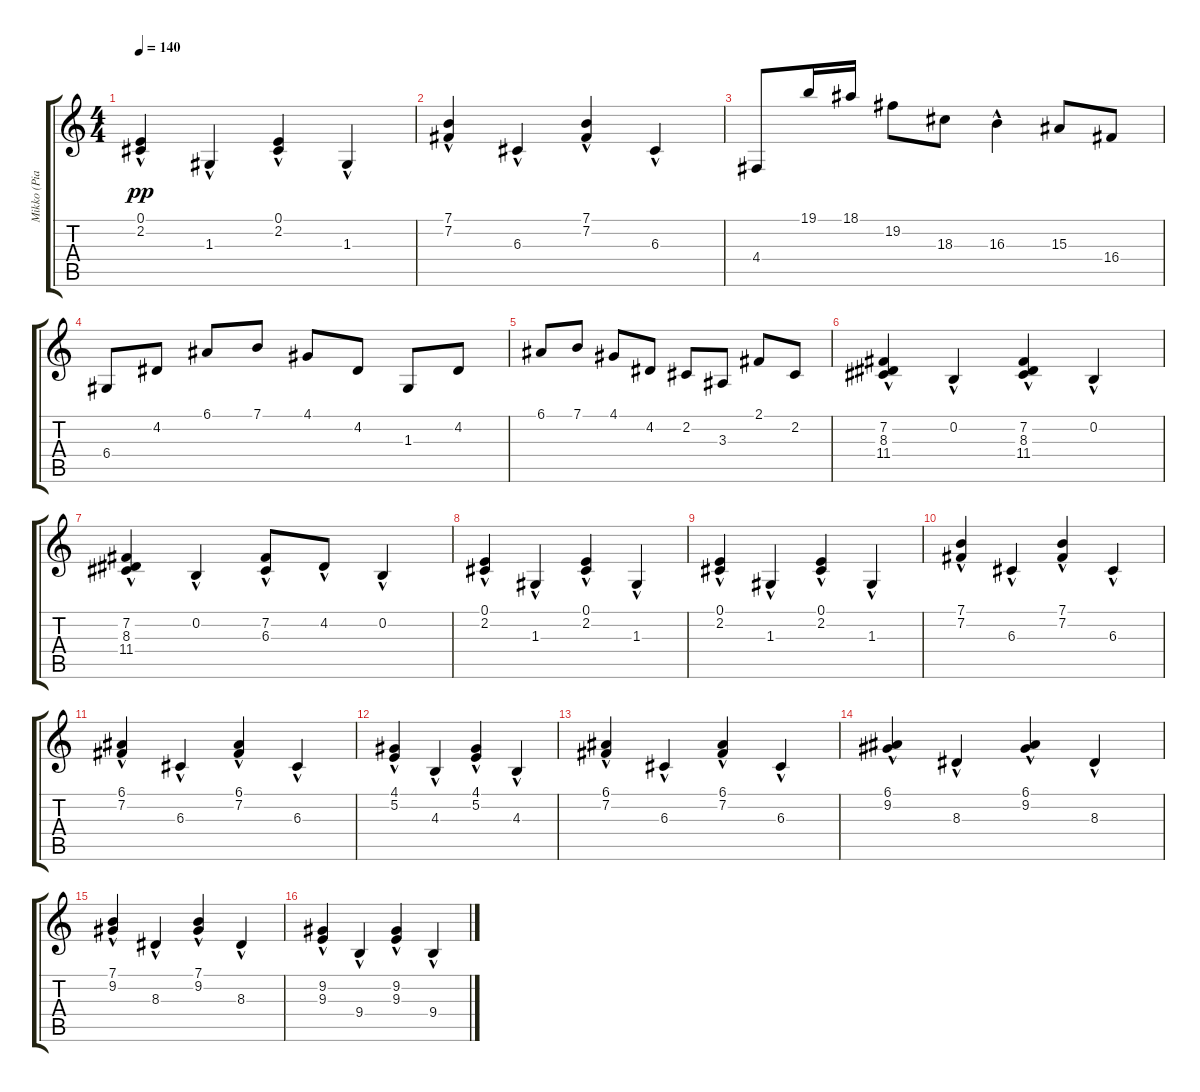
\track ("Mikko (Piano)" "Mikko (Pia") {instrument acousticgrandpiano}
\staff {score tabs}
\tuning (E4 B3 G3 D3 A2 E2) {hide}
\ts (4 4)
\tempo 140
\clef g2
\ks c
(0.1{hac} 2.2{hac}).4{dy pp} 1.3{hac}.4 (0.1{hac} 2.2{hac}).4 1.3{hac}.4 |
(7.1{hac} 7.2{hac}).4 6.3{hac}.4 (7.1{hac} 7.2{hac}).4 6.3{hac}.4 |
4.4.8 19.1.16 18.1.16 19.2.8 18.3.8 16.3{hac}.4 15.3.8 16.4.8 |
6.4.8{volume 15 instrument acousticgrandpiano} 4.2.8 6.1.8 7.1.8 4.1.8 4.2.8 1.3.8 4.2.8 |
6.1.8 7.1.8 4.1.8 4.2.8 2.2.8 3.3.8 2.1.8 2.2.8 |
(7.2{hac} 8.3{hac} 11.4{hac}).4 0.2{hac}.4 (7.2{hac} 8.3{hac} 11.4{hac}).4 0.2{hac}.4 |
(7.2{hac} 8.3{hac} 11.4{hac}).4 0.2{hac}.4 (7.2{hac} 6.3{hac}).8 4.2{hac}.8 0.2{hac}.4 |
(0.1{hac} 2.2{hac}).4 1.3{hac}.4 (0.1{hac} 2.2{hac}).4 1.3{hac}.4 |
(0.1{hac} 2.2{hac}).4 1.3{hac}.4 (0.1{hac} 2.2{hac}).4 1.3{hac}.4 |
(7.1{hac} 7.2{hac}).4 6.3{hac}.4 (7.1{hac} 7.2{hac}).4 6.3{hac}.4 |
(6.1{hac} 7.2{hac}).4 6.3{hac}.4 (6.1{hac} 7.2{hac}).4 6.3{hac}.4 |
(4.1{hac} 5.2{hac}).4{volume 15 instrument acousticgrandpiano} 4.3{hac}.4 (4.1{hac} 5.2{hac}).4 4.3{hac}.4 |
(6.1{hac} 7.2{hac}).4 6.3{hac}.4 (6.1{hac} 7.2{hac}).4 6.3{hac}.4 |
(6.1{hac} 9.2{hac}).4 8.3{hac}.4 (6.1{hac} 9.2{hac}).4 8.3{hac}.4 |
(7.1{hac} 9.2{hac}).4 8.3{hac}.4 (7.1{hac} 9.2{hac}).4 8.3{hac}.4 |
(9.2{hac} 9.3{hac}).4{volume 15 instrument acousticgrandpiano} 9.4{hac}.4 (9.2{hac} 9.3{hac}).4 9.4{hac}.4
